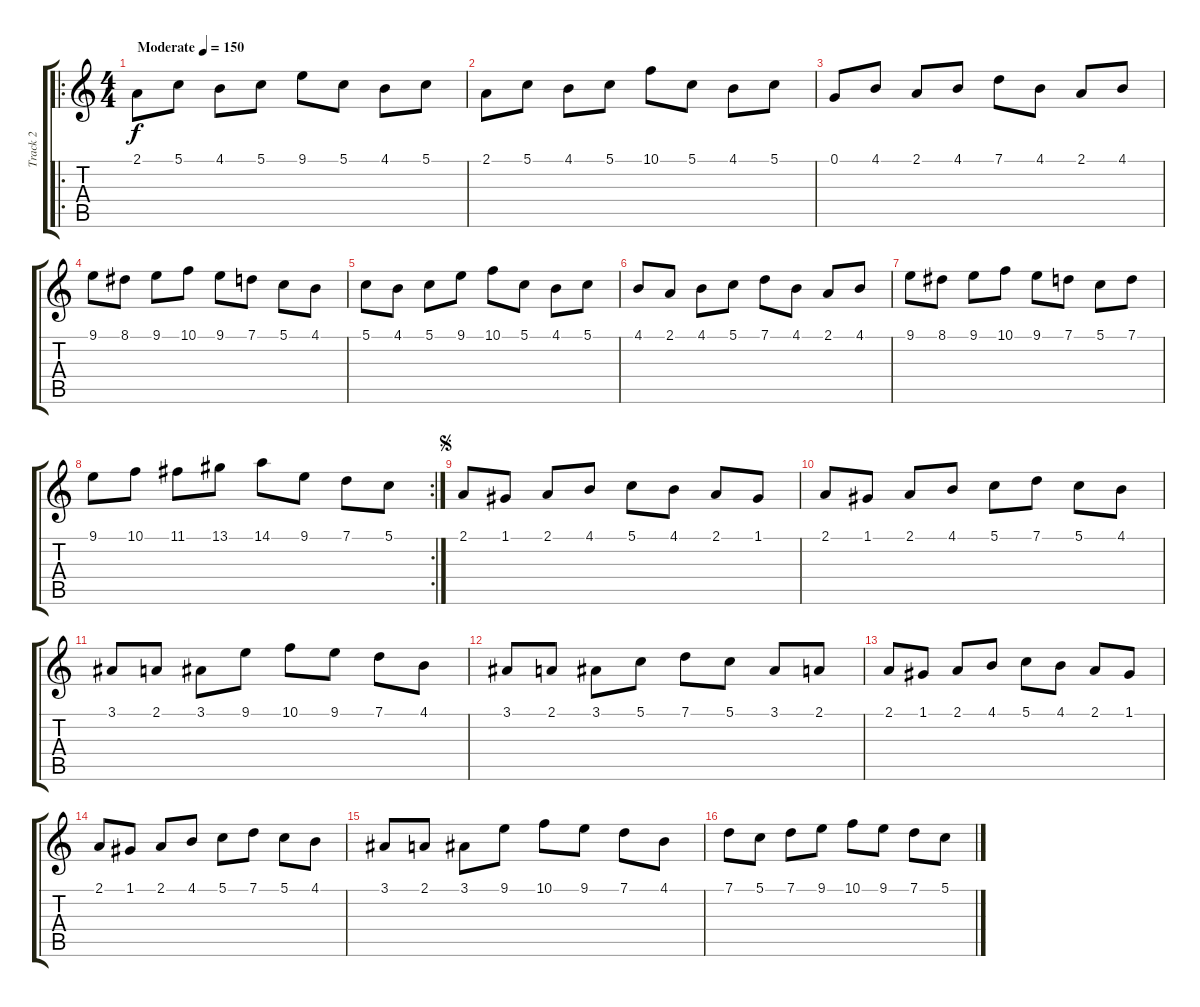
\track ("Track 2" "Track 2") {instrument stringensemble1}
\staff {score tabs}
\tuning (G4 B3 G3 D3 A2 E2) {hide}
\ro
\ts (4 4)
\tempo (150 "Moderate")
\clef g2
\ks c
2.1.8{dy f instrument stringensemble1} 5.1.8 4.1.8 5.1.8 9.1.8 5.1.8 4.1.8 5.1.8 |
2.1.8 5.1.8 4.1.8 5.1.8 10.1.8 5.1.8 4.1.8 5.1.8 |
0.1.8 4.1.8 2.1.8 4.1.8 7.1.8 4.1.8 2.1.8 4.1.8 |
9.1.8 8.1.8 9.1.8 10.1.8 9.1.8 7.1.8 5.1.8 4.1.8 |
5.1.8 4.1.8 5.1.8 9.1.8 10.1.8 5.1.8 4.1.8 5.1.8 |
4.1.8 2.1.8 4.1.8 5.1.8 7.1.8 4.1.8 2.1.8 4.1.8 |
9.1.8 8.1.8 9.1.8 10.1.8 9.1.8 7.1.8 5.1.8 7.1.8 |
\rc 2
9.1.8 10.1.8 11.1.8 13.1.8 14.1.8 9.1.8 7.1.8 5.1.8 |
\jump segno
2.1.8 1.1.8 2.1.8 4.1.8 5.1.8 4.1.8 2.1.8 1.1.8 |
2.1.8 1.1.8 2.1.8 4.1.8 5.1.8 7.1.8 5.1.8 4.1.8 |
3.1.8 2.1.8 3.1.8 9.1.8 10.1.8 9.1.8 7.1.8 4.1.8 |
3.1.8 2.1.8 3.1.8 5.1.8 7.1.8 5.1.8 3.1.8 2.1.8 |
2.1.8 1.1.8 2.1.8 4.1.8 5.1.8 4.1.8 2.1.8 1.1.8 |
2.1.8 1.1.8 2.1.8 4.1.8 5.1.8 7.1.8 5.1.8 4.1.8 |
3.1.8 2.1.8 3.1.8 9.1.8 10.1.8 9.1.8 7.1.8 4.1.8 |
7.1.8 5.1.8 7.1.8 9.1.8 10.1.8 9.1.8 7.1.8 5.1.8
